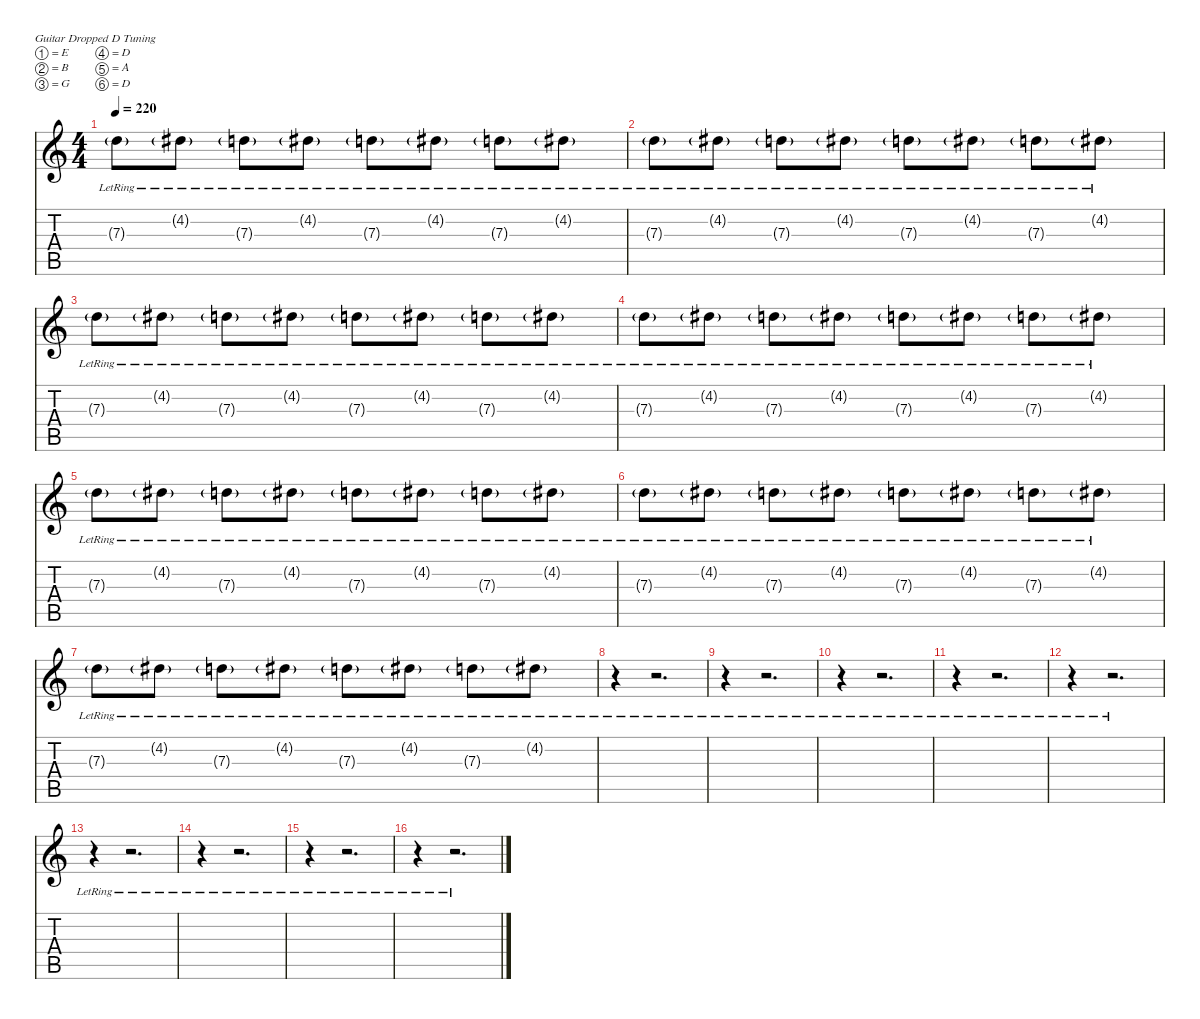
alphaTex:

\defaultSystemsLayout 4
\hideDynamics
\bracketExtendMode nobrackets
\singleTrackTrackNamePolicy hidden
\multiTrackTrackNamePolicy hidden
\firstSystemTrackNameMode fullname
\firstSystemTrackNameOrientation horizontal
\otherSystemsTrackNameOrientation horizontal
\track ("Lead guitar" "od.guit.") {instrument overdrivenguitar}
\staff {score tabs}
\tuning (E4 B3 G3 D3 A2 D2)
\ts (4 4)
\tempo 220
\clef g2
\ks c
7.3{g lr}.8{dy ff beam Down} 4.2{g lr acc #}.8{beam Down} 7.3{g lr}.8{beam Down} 4.2{g lr acc #}.8{beam Down} 7.3{g lr}.8{beam Down} 4.2{g lr acc #}.8{beam Down} 7.3{g lr}.8{beam Down} 4.2{g lr acc #}.8{beam Down} |
7.3{g lr}.8{beam Down} 4.2{g lr acc #}.8{beam Down} 7.3{g lr}.8{beam Down} 4.2{g lr acc #}.8{beam Down} 7.3{g lr}.8{beam Down} 4.2{g lr acc #}.8{beam Down} 7.3{g lr}.8{beam Down} 4.2{g lr acc #}.8{beam Down} |
7.3{g lr}.8{beam Down} 4.2{g lr acc #}.8{beam Down} 7.3{g lr}.8{beam Down} 4.2{g lr acc #}.8{beam Down} 7.3{g lr}.8{beam Down} 4.2{g lr acc #}.8{beam Down} 7.3{g lr}.8{beam Down} 4.2{g lr acc #}.8{beam Down} |
7.3{g lr}.8{beam Down} 4.2{g lr acc #}.8{beam Down} 7.3{g lr}.8{beam Down} 4.2{g lr acc #}.8{beam Down} 7.3{g lr}.8{beam Down} 4.2{g lr acc #}.8{beam Down} 7.3{g lr}.8{beam Down} 4.2{g lr acc #}.8{beam Down} |
7.3{g lr}.8{beam Down} 4.2{g lr acc #}.8{beam Down} 7.3{g lr}.8{beam Down} 4.2{g lr acc #}.8{beam Down} 7.3{g lr}.8{beam Down} 4.2{g lr acc #}.8{beam Down} 7.3{g lr}.8{beam Down} 4.2{g lr acc #}.8{beam Down} |
7.3{g lr}.8{beam Down} 4.2{g lr acc #}.8{beam Down} 7.3{g lr}.8{beam Down} 4.2{g lr acc #}.8{beam Down} 7.3{g lr}.8{beam Down} 4.2{g lr acc #}.8{beam Down} 7.3{g lr}.8{beam Down} 4.2{g lr acc #}.8{beam Down} |
7.3{g lr}.8{beam Down} 4.2{g lr acc #}.8{beam Down} 7.3{g lr}.8{beam Down} 4.2{g lr acc #}.8{beam Down} 7.3{g lr}.8{beam Down} 4.2{g lr acc #}.8{beam Down} 7.3{g lr}.8{beam Down} 4.2{g lr acc #}.8{beam Down} |
r.4{beam Down} r.2{d beam Down} |
r.4{beam Down} r.2{d beam Down} |
r.4{beam Down} r.2{d beam Down} |
r.4{beam Down} r.2{d beam Down} |
r.4{beam Down} r.2{d beam Down} |
r.4{beam Down} r.2{d beam Down} |
r.4{beam Down} r.2{d beam Down} |
r.4{beam Down} r.2{d beam Down} |
r.4{beam Down} r.2{d beam Down}
